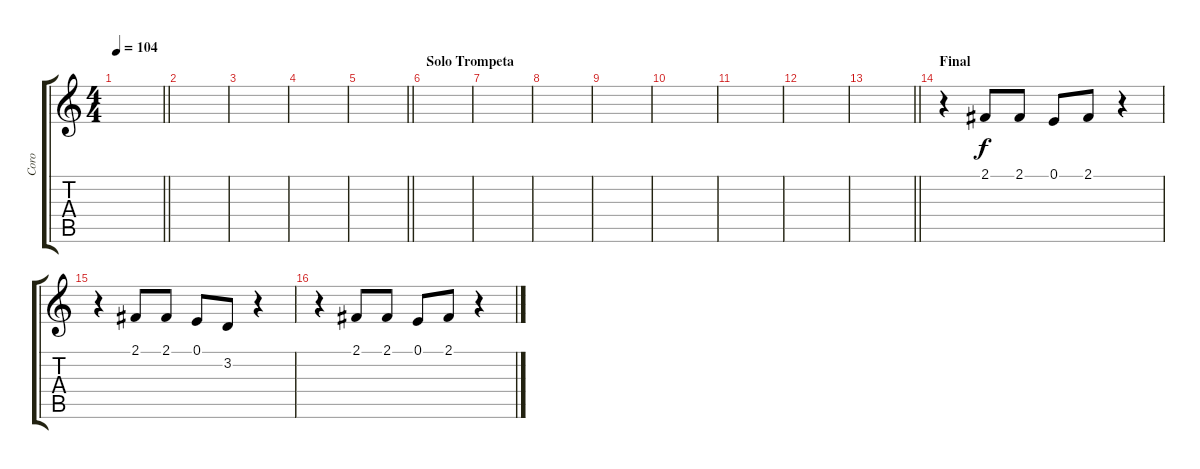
\track ("Coro" "Coro") {instrument lead2sawtooth}
\staff {score tabs}
\tuning (E4 B3 G3 D3 A2 E2) {hide}
\ts (4 4)
\tempo 104
\clef g2
\barLineRight lightlight
\ks c
|
|
|
|
\barLineRight lightlight
|
\section ("" "Solo Trompeta")
|
|
|
|
|
|
|
\barLineRight lightlight
|
\section ("" "Final")
r.4 2.1.8 2.1.8 0.1.8 2.1.8 r.4 |
r.4 2.1.8 2.1.8 0.1.8 3.2.8 r.4 |
r.4 2.1.8 2.1.8 0.1.8 2.1.8 r.4
